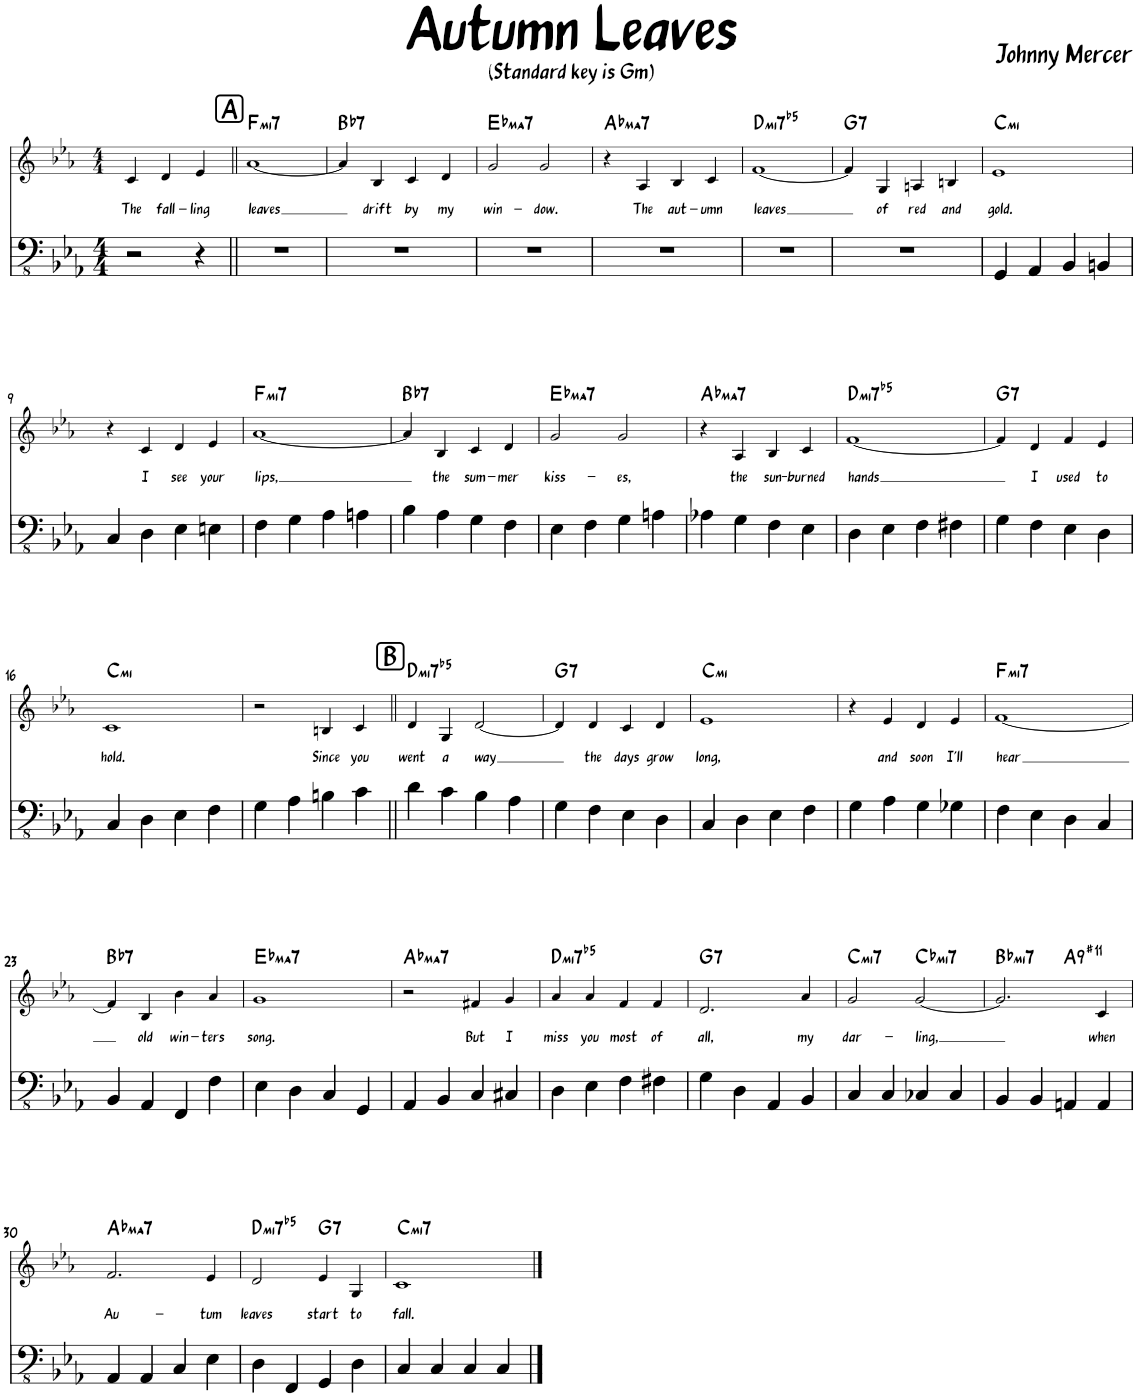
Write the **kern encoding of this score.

**kern	**kern	**text	**harte
*part2	*part1	*part1	*part1
*staff2	*staff1	*staff1	*
*I"Acoustic Bass	*I"Piano	*	*
*I'Ac b	*I'Pno	*	*
*	*stria5	*	*
*clefFv4	*clefG2	*	*
*k[b-e-a-]	*k[b-e-a-]	*	*
*M4/4	*M4/4	*	*
=1	=1	=1	=1
!	!	!LO:LY:b	!
2r	4c/	The	.
!	!	!LO:LY:b	!
.	4d/	fall-	.
!	!	!LO:LY:b	!
4r	4e-/	ling	.
!!LO:REH:place=s1:a:rj:fs=14:t=A
=2||	=2||	=2||	=2||
!	!	!LO:LY:b	!LO:H:kt=mi7
1r	[1a-	leaves	F:min7
=3	=3	=3	=3
!	!	!	!LO:H:kt=7
1r	4a-/]	.	Bb:7
!	!	!LO:LY:b	!
.	4B-/	drift	.
!	!	!LO:LY:b	!
.	4c/	by	.
!	!	!LO:LY:b	!
.	4d/	my	.
=4	=4	=4	=4
!	!	!LO:LY:b	!LO:H:kt=ma7
1r	2g/	win-	Eb:maj7
!	!	!LO:LY:b	!
.	2g/	dow.	.
=5	=5	=5	=5
!	!	!	!LO:H:kt=ma7
1r	4r	.	Ab:maj7
!	!	!LO:LY:b	!
.	4A-/	The	.
!	!	!LO:LY:b	!
.	4B-/	aut-	.
!	!	!LO:LY:b	!
.	4c/	-umn	.
=6	=6	=6	=6
!	!	!LO:LY:b	!LO:H:kt=mi7b5
1r	[1f	leaves	D:hdim7
=7	=7	=7	=7
!	!	!	!LO:H:kt=7
1r	4f/]	.	G:7
!	!	!LO:LY:b	!
.	4G/	of	.
!	!	!LO:LY:b	!
.	4An/	red	.
!	!	!LO:LY:b	!
.	4Bn/	and	.
=8	=8	=8	=8
!	!	!LO:LY:b	!LO:H:kt=mi
4GGG/	1e-	gold.	C:min
4AAA-/	.	.	.
4BBB-/	.	.	.
4BBBn/	.	.	.
!!LO:LB:g=z
=9	=9	=9	=9
4CC/	4r	.	.
!	!	!LO:LY:b	!
4DD\	4c/	I	.
!	!	!LO:LY:b	!
4EE-\	4d/	see	.
!	!	!LO:LY:b	!
4EEn\	4e-/	your	.
=10	=10	=10	=10
!	!	!LO:LY:b	!LO:H:kt=mi7
4FF\	[1a-	lips,	F:min7
4GG\	.	.	.
4AA-\	.	.	.
4AAn\	.	.	.
=11	=11	=11	=11
!	!	!	!LO:H:kt=7
4BB-\	4a-/]	.	Bb:7
!	!	!LO:LY:b	!
4AA-\	4B-/	the	.
!	!	!LO:LY:b	!
4GG\	4c/	sum-	.
!	!	!LO:LY:b	!
4FF\	4d/	-mer	.
=12	=12	=12	=12
!	!	!LO:LY:b	!LO:H:kt=ma7
4EE-\	2g/	kiss-	Eb:maj7
4FF\	.	.	.
!	!	!LO:LY:b	!
4GG\	2g/	-es,	.
4AAn\	.	.	.
=13	=13	=13	=13
!	!	!	!LO:H:kt=ma7
4AA-X\	4r	.	Ab:maj7
!	!	!LO:LY:b	!
4GG\	4A-/	the	.
!	!	!LO:LY:b	!
4FF\	4B-/	sun-	.
!	!	!LO:LY:b	!
4EE-\	4c/	-burned	.
=14	=14	=14	=14
!	!	!LO:LY:b	!LO:H:kt=mi7b5
4DD\	[1f	hands	D:hdim7
4EE-\	.	.	.
4FF\	.	.	.
4FF#X\	.	.	.
=15	=15	=15	=15
!	!	!	!LO:H:kt=7
4GG\	4f/]	.	G:7
!	!	!LO:LY:b	!
4FF\	4d/	I	.
!	!	!LO:LY:b	!
4EE-\	4f/	used	.
!	!	!LO:LY:b	!
4DD\	4e-/	to	.
!!LO:LB:g=z
=16	=16	=16	=16
!	!	!LO:LY:b	!LO:H:kt=mi
4CC/	1c	hold.	C:min
4DD\	.	.	.
4EE-\	.	.	.
4FF\	.	.	.
=17	=17	=17	=17
4GG\	2r	.	.
4AA-\	.	.	.
!	!	!LO:LY:b	!
4BBn\	4Bn/	Since	.
!	!	!LO:LY:b	!
4C\	4c/	you	.
!!LO:REH:place=s1:a:rj:fs=14:t=B
=18||	=18||	=18||	=18||
!	!	!LO:LY:b	!LO:H:kt=mi7b5
4D\	4d/	went	D:hdim7
!	!	!LO:LY:b	!
4C\	4G/	a	.
!	!	!LO:LY:b	!
4BB-\	[2d/	way	.
4AA-\	.	.	.
=19	=19	=19	=19
!	!	!	!LO:H:kt=7
4GG\	4d/]	.	G:7
!	!	!LO:LY:b	!
4FF\	4d/	the	.
!	!	!LO:LY:b	!
4EE-\	4c/	days	.
!	!	!LO:LY:b	!
4DD\	4d/	grow	.
=20	=20	=20	=20
!	!	!LO:LY:b	!LO:H:kt=mi
4CC/	1e-	long,	C:min
4DD\	.	.	.
4EE-\	.	.	.
4FF\	.	.	.
=21	=21	=21	=21
4GG\	4r	.	.
!	!	!LO:LY:b	!
4AA-\	4e-/	and	.
!	!	!LO:LY:b	!
4GG\	4d/	soon	.
!	!	!LO:LY:b	!
4GG-X\	4e-/	I'll	.
=22	=22	=22	=22
!	!	!LO:LY:b	!LO:H:kt=mi7
4FF\	[1f	hear	F:min7
4EE-\	.	.	.
4DD\	.	.	.
4CC/	.	.	.
!!LO:LB:g=z
=23	=23	=23	=23
!	!	!	!LO:H:kt=7
4BBB-/	4f/]	.	Bb:7
!	!	!LO:LY:b	!
4AAA-/	4B-/	old	.
!	!	!LO:LY:b	!
4FFF/	4b-\	win-	.
!	!	!LO:LY:b	!
4FF\	4a-/	-ters	.
=24	=24	=24	=24
!	!	!LO:LY:b	!LO:H:kt=ma7
4EE-\	1g	song.	Eb:maj7
4DD\	.	.	.
4CC/	.	.	.
4GGG/	.	.	.
=25	=25	=25	=25
!	!	!	!LO:H:kt=ma7
4AAA-/	2r	.	Ab:maj7
4BBB-/	.	.	.
!	!	!LO:LY:b	!
4CC/	4f#X/	But	.
!	!	!LO:LY:b	!
4CC#X/	4g/	I	.
=26	=26	=26	=26
!	!	!LO:LY:b	!LO:H:kt=mi7b5
4DD\	4a-/	miss	D:hdim7
!	!	!LO:LY:b	!
4EE-\	4a-/	you	.
!	!	!LO:LY:b	!
4FF\	4f/	most	.
!	!	!LO:LY:b	!
4FF#X\	4f/	of	.
=27	=27	=27	=27
!	!	!LO:LY:b	!LO:H:kt=7
4GG\	2.d/	all,	G:7
4DD\	.	.	.
4AAA-/	.	.	.
!	!	!LO:LY:b	!
4BBB-/	4a-/	my	.
=28	=28	=28	=28
!	!	!LO:LY:b	!LO:H:kt=mi7
4CC/	2g/	dar-	C:min7
4CC/	.	.	.
!	!	!LO:LY:b	!LO:H:kt=mi7
4CC-X/	[2g/	-ling,	Cb:min7
4CC-/	.	.	.
=29	=29	=29	=29
!	!	!	!LO:H:kt=mi7
*	*^	*	*
4BBB-/	2.g/]	2ryy	.	Bb:min7
4BBB-/	.	.	.	.
!	!	!	!	!LO:H:kt=9
4AAAn/	.	2ryy	.	A:9(#11)
!	!	!	!LO:LY:b	!
4AAA/	4c/	.	when	.
!!LO:LB:g=z
=30	=30	=30	=30	=30
!	!	!	!LO:LY:b	!LO:H:kt=ma7
*	*v	*v	*	*
4AAA-/	2.f/	Au-	Ab:maj7
4AAA-/	.	.	.
4CC/	.	.	.
!	!	!LO:LY:b	!
4EE-\	4e-/	-tum	.
=31	=31	=31	=31
!	!	!LO:LY:b	!LO:H:kt=mi7b5
4DD\	2d/	leaves	D:hdim7
4FFF/	.	.	.
!	!	!LO:LY:b	!LO:H:kt=7
4GGG/	4e-/	start	G:7
!	!	!LO:LY:b	!
4DD\	4G/	to	.
=32	=32	=32	=32
!	!	!LO:LY:b	!LO:H:kt=mi7
4CC/	1c	fall.	C:min7
4CC/	.	.	.
4CC/	.	.	.
4CC/	.	.	.
==	==	==	==
*-	*-	*-	*-
